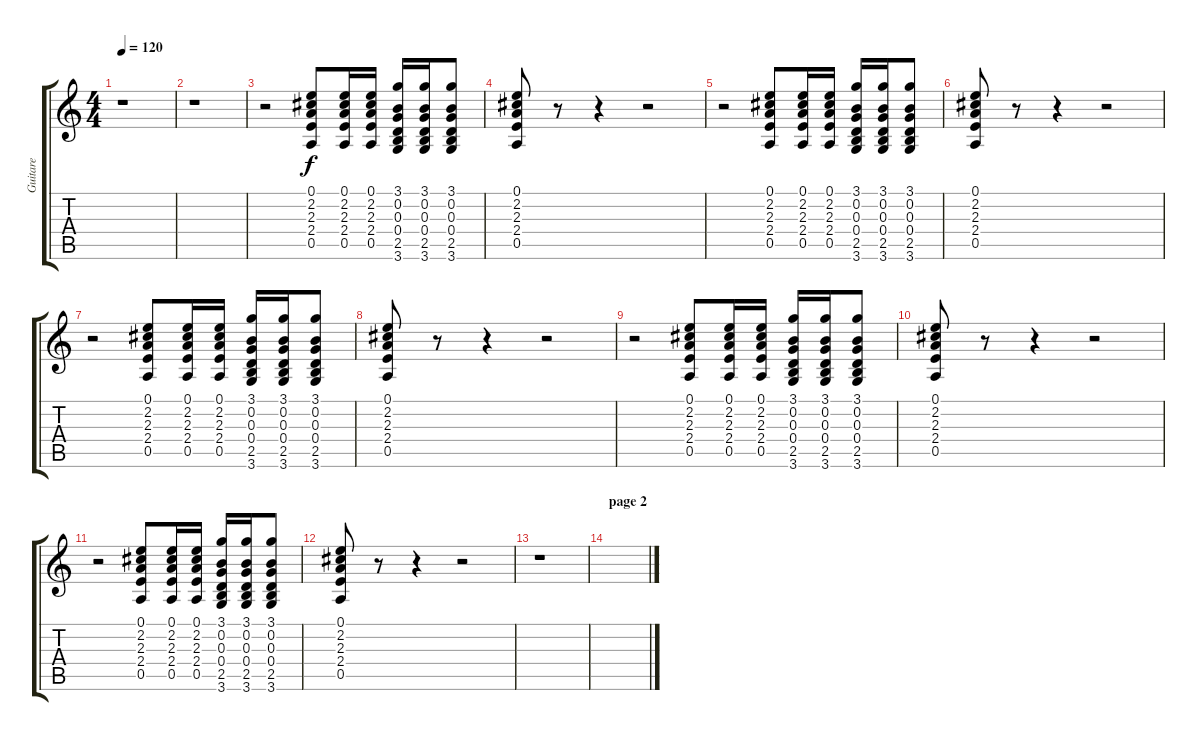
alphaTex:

\track ("Guitare" "Guitare") {instrument acousticguitarnylon}
\staff {score tabs}
\tuning (E4 B3 G3 D3 A2 E2) {hide}
\ts (4 4)
\tempo 120
\clef g2
\ks c
r.1{dy f instrument acousticguitarnylon} |
r.1 |
r.2 (0.1 2.2 2.3 2.4 0.5).8 (0.1 2.2 2.3 2.4 0.5).16 (0.1 2.2 2.3 2.4 0.5).16 (3.1 0.2 0.3 0.4 2.5 3.6).16 (3.1 0.2 0.3 0.4 2.5 3.6).16 (3.1 0.2 0.3 0.4 2.5 3.6).8 |
(0.1 2.2 2.3 2.4 0.5).8 r.8 r.4 r.2 |
r.2 (0.1 2.2 2.3 2.4 0.5).8 (0.1 2.2 2.3 2.4 0.5).16 (0.1 2.2 2.3 2.4 0.5).16 (3.1 0.2 0.3 0.4 2.5 3.6).16 (3.1 0.2 0.3 0.4 2.5 3.6).16 (3.1 0.2 0.3 0.4 2.5 3.6).8 |
(0.1 2.2 2.3 2.4 0.5).8 r.8 r.4 r.2 |
r.2 (0.1 2.2 2.3 2.4 0.5).8 (0.1 2.2 2.3 2.4 0.5).16 (0.1 2.2 2.3 2.4 0.5).16 (3.1 0.2 0.3 0.4 2.5 3.6).16 (3.1 0.2 0.3 0.4 2.5 3.6).16 (3.1 0.2 0.3 0.4 2.5 3.6).8 |
(0.1 2.2 2.3 2.4 0.5).8 r.8 r.4 r.2 |
r.2 (0.1 2.2 2.3 2.4 0.5).8 (0.1 2.2 2.3 2.4 0.5).16 (0.1 2.2 2.3 2.4 0.5).16 (3.1 0.2 0.3 0.4 2.5 3.6).16 (3.1 0.2 0.3 0.4 2.5 3.6).16 (3.1 0.2 0.3 0.4 2.5 3.6).8 |
(0.1 2.2 2.3 2.4 0.5).8 r.8 r.4 r.2 |
r.2 (0.1 2.2 2.3 2.4 0.5).8 (0.1 2.2 2.3 2.4 0.5).16 (0.1 2.2 2.3 2.4 0.5).16 (3.1 0.2 0.3 0.4 2.5 3.6).16 (3.1 0.2 0.3 0.4 2.5 3.6).16 (3.1 0.2 0.3 0.4 2.5 3.6).8 |
(0.1 2.2 2.3 2.4 0.5).8 r.8 r.4 r.2 |
r.1 |
\section ("" "page 2")
